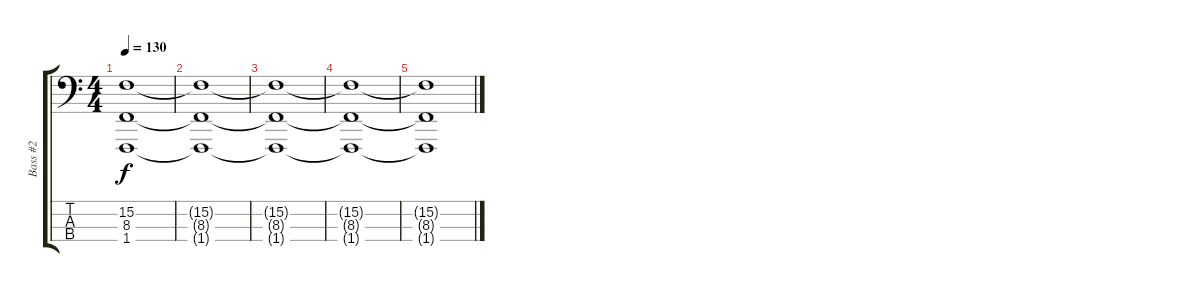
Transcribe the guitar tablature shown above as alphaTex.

\track ("Bass #2" "Bass #2") {instrument lead2sawtooth}
\staff {score tabs}
\tuning (G2 D2 A1 E1) {hide}
\ts (4 4)
\tempo 130
\clef f4
\ks c
(15.2{t} 8.3{t} 1.4{t}).1{dy f} |
(15.2{t} 8.3{t} 1.4{t}).1{volume 0} |
(15.2{t} 8.3{t} 1.4{t}).1 |
(15.2{t} 8.3{t} 1.4{t}).1 |
(15.2{t} 8.3{t} 1.4{t}).1
